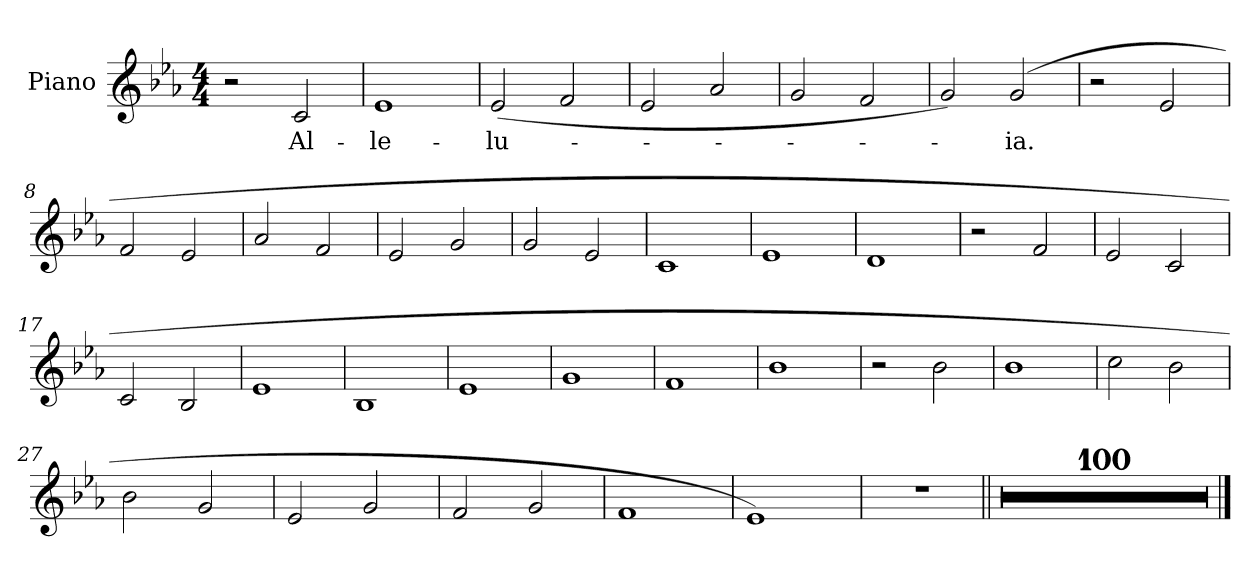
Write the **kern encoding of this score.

**kern	**text
*part1	*part1
*staff1	*staff1
*I"Piano	*
*I'Pno.	*
*clefG2	*
*k[b-e-a-]	*
*M4/4	*
=1	=1
2r	.
!	!LO:LY:b
2c/	Al-
=2	=2
!	!LO:LY:b
1e-	-le-
=3	=3
!	!LO:LY:b
(>2e-/	-lu-
2f/	.
=4	=4
2e-/	.
2a-/	.
=5	=5
2g/	.
2f/	.
=6	=6
2g/)	.
!	!LO:LY:b
(<2g/	-ia.
=7	=7
2r	.
2e-/	.
=8	=8
2f/	.
2e-/	.
=9	=9
2a-/	.
2f/	.
=10	=10
2e-/	.
2g/	.
!!LO:LB:g=z
=11	=11
2g/	.
2e-/	.
=12	=12
1c	.
=13	=13
1e-	.
=14	=14
1d	.
=15	=15
2r	.
2f/	.
=16	=16
2e-/	.
2c/	.
=17	=17
2c/	.
2B-/	.
=18	=18
1e-	.
=19	=19
1B-	.
=20	=20
1e-	.
=21	=21
1g	.
!!LO:LB:g=z
=22	=22
1f	.
=23	=23
1b-	.
=24	=24
2r	.
2b-\	.
=25	=25
1b-	.
=26	=26
2cc\	.
2b-\	.
=27	=27
2b-\	.
2g/	.
=28	=28
2e-/	.
2g/	.
=29	=29
2f/	.
2g/	.
=30	=30
1f	.
=31	=31
1e-)	.
=32	=32
1r	.
!!LO:LB:g=z
=33||	=33||
1r	.
=34	=34
1r	.
=35	=35
1r	.
=36	=36
1r	.
=37	=37
1r	.
=38	=38
1r	.
=39	=39
1r	.
=40	=40
1r	.
=41	=41
1r	.
=42	=42
1r	.
=43	=43
1r	.
=44	=44
1r	.
!!LO:LB:g=z
=45	=45
1r	.
=46	=46
1r	.
=47	=47
1r	.
=48	=48
1r	.
=49	=49
1r	.
=50	=50
1r	.
=51	=51
1r	.
=52	=52
1r	.
=53	=53
1r	.
=54	=54
1r	.
=55	=55
1r	.
=56	=56
1r	.
!!LO:LB:g=z
=57	=57
1r	.
=58	=58
1r	.
=59	=59
1r	.
=60	=60
1r	.
=61	=61
1r	.
=62	=62
1r	.
=63	=63
1r	.
=64	=64
1r	.
=65	=65
1r	.
=66	=66
1r	.
=67	=67
1r	.
=68	=68
1r	.
!!LO:LB:g=z
=69	=69
1r	.
=70	=70
1r	.
=71	=71
1r	.
=72	=72
1r	.
=73	=73
1r	.
=74	=74
1r	.
=75	=75
1r	.
=76	=76
1r	.
=77	=77
1r	.
=78	=78
1r	.
=79	=79
1r	.
=80	=80
1r	.
!!LO:LB:g=z
=81	=81
1r	.
=82	=82
1r	.
=83	=83
1r	.
=84	=84
1r	.
=85	=85
1r	.
=86	=86
1r	.
=87	=87
1r	.
=88	=88
1r	.
=89	=89
1r	.
=90	=90
1r	.
=91	=91
1r	.
=92	=92
1r	.
!!LO:LB:g=z
=93	=93
1r	.
=94	=94
1r	.
=95	=95
1r	.
=96	=96
1r	.
=97	=97
1r	.
=98	=98
1r	.
=99	=99
1r	.
=100	=100
1r	.
=101	=101
1r	.
=102	=102
1r	.
=103	=103
1r	.
=104	=104
1r	.
!!LO:LB:g=z
=105	=105
1r	.
=106	=106
1r	.
=107	=107
1r	.
=108	=108
1r	.
=109	=109
1r	.
=110	=110
1r	.
=111	=111
1r	.
=112	=112
1r	.
=113	=113
1r	.
=114	=114
1r	.
=115	=115
1r	.
=116	=116
1r	.
!!LO:PB:g=z
=117	=117
1r	.
=118	=118
1r	.
=119	=119
1r	.
=120	=120
1r	.
=121	=121
1r	.
=122	=122
1r	.
=123	=123
1r	.
=124	=124
1r	.
=125	=125
1r	.
=126	=126
1r	.
=127	=127
1r	.
=128	=128
1r	.
!!LO:LB:g=z
=129	=129
1r	.
=130	=130
1r	.
=131	=131
1r	.
=132	=132
1r	.
==	==
*-	*-
